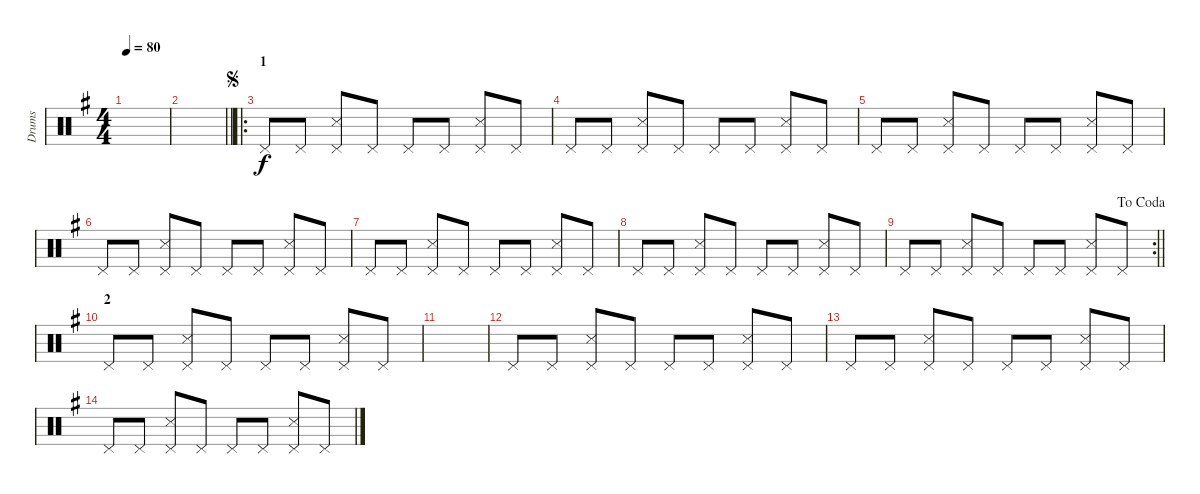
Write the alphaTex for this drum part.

\track ("Drums" "Drums") {instrument percussion}
\staff {score}
\articulation defaults
\ts (4 4)
\tempo 80
\clef neutral
\ks g
|
\barLineRight lightlight
|
\ro
\section ("" "1")
\jump segno "Pedal Hi-Hat (hit)".8 "Pedal Hi-Hat (hit)".8
("Pedal Hi-Hat (hit)" "Snare (side stick) 3").8 "Pedal Hi-Hat (hit)".8 "Pedal Hi-Hat (hit)".8 "Pedal Hi-Hat (hit)".8 ("Pedal Hi-Hat (hit)" "Snare (side stick) 3").8 "Pedal Hi-Hat (hit)".8 |
"Pedal Hi-Hat (hit)".8 "Pedal Hi-Hat (hit)".8 ("Pedal Hi-Hat (hit)" "Snare (side stick) 3").8 "Pedal Hi-Hat (hit)".8 "Pedal Hi-Hat (hit)".8 "Pedal Hi-Hat (hit)".8 ("Pedal Hi-Hat (hit)" "Snare (side stick) 3").8 "Pedal Hi-Hat (hit)".8 |
"Pedal Hi-Hat (hit)".8 "Pedal Hi-Hat (hit)".8 ("Pedal Hi-Hat (hit)" "Snare (side stick) 3").8 "Pedal Hi-Hat (hit)".8 "Pedal Hi-Hat (hit)".8 "Pedal Hi-Hat (hit)".8 ("Pedal Hi-Hat (hit)" "Snare (side stick) 3").8 "Pedal Hi-Hat (hit)".8 |
"Pedal Hi-Hat (hit)".8 "Pedal Hi-Hat (hit)".8 ("Pedal Hi-Hat (hit)" "Snare (side stick) 3").8 "Pedal Hi-Hat (hit)".8 "Pedal Hi-Hat (hit)".8 "Pedal Hi-Hat (hit)".8 ("Pedal Hi-Hat (hit)" "Snare (side stick) 3").8 "Pedal Hi-Hat (hit)".8 |
"Pedal Hi-Hat (hit)".8 "Pedal Hi-Hat (hit)".8 ("Pedal Hi-Hat (hit)" "Snare (side stick) 3").8 "Pedal Hi-Hat (hit)".8 "Pedal Hi-Hat (hit)".8 "Pedal Hi-Hat (hit)".8 ("Pedal Hi-Hat (hit)" "Snare (side stick) 3").8 "Pedal Hi-Hat (hit)".8 |
"Pedal Hi-Hat (hit)".8 "Pedal Hi-Hat (hit)".8 ("Pedal Hi-Hat (hit)" "Snare (side stick) 3").8 "Pedal Hi-Hat (hit)".8 "Pedal Hi-Hat (hit)".8 "Pedal Hi-Hat (hit)".8 ("Pedal Hi-Hat (hit)" "Snare (side stick) 3").8 "Pedal Hi-Hat (hit)".8 |
\rc 2
\jump dacoda
\barLineRight lightlight "Pedal Hi-Hat (hit)".8 "Pedal Hi-Hat (hit)".8
("Pedal Hi-Hat (hit)" "Snare (side stick) 3").8 "Pedal Hi-Hat (hit)".8 "Pedal Hi-Hat (hit)".8 "Pedal Hi-Hat (hit)".8 ("Pedal Hi-Hat (hit)" "Snare (side stick) 3").8 "Pedal Hi-Hat (hit)".8 |
\section ("" "2")
"Pedal Hi-Hat (hit)".8 "Pedal Hi-Hat (hit)".8 ("Pedal Hi-Hat (hit)" "Snare (side stick) 3").8 "Pedal Hi-Hat (hit)".8 "Pedal Hi-Hat (hit)".8 "Pedal Hi-Hat (hit)".8 ("Pedal Hi-Hat (hit)" "Snare (side stick) 3").8 "Pedal Hi-Hat (hit)".8 |
|
"Pedal Hi-Hat (hit)".8 "Pedal Hi-Hat (hit)".8 ("Pedal Hi-Hat (hit)" "Snare (side stick) 3").8 "Pedal Hi-Hat (hit)".8 "Pedal Hi-Hat (hit)".8 "Pedal Hi-Hat (hit)".8 ("Pedal Hi-Hat (hit)" "Snare (side stick) 3").8 "Pedal Hi-Hat (hit)".8 |
"Pedal Hi-Hat (hit)".8 "Pedal Hi-Hat (hit)".8 ("Pedal Hi-Hat (hit)" "Snare (side stick) 3").8 "Pedal Hi-Hat (hit)".8 "Pedal Hi-Hat (hit)".8 "Pedal Hi-Hat (hit)".8 ("Pedal Hi-Hat (hit)" "Snare (side stick) 3").8 "Pedal Hi-Hat (hit)".8 |
"Pedal Hi-Hat (hit)".8 "Pedal Hi-Hat (hit)".8 ("Pedal Hi-Hat (hit)" "Snare (side stick) 3").8 "Pedal Hi-Hat (hit)".8 "Pedal Hi-Hat (hit)".8 "Pedal Hi-Hat (hit)".8 ("Pedal Hi-Hat (hit)" "Snare (side stick) 3").8 "Pedal Hi-Hat (hit)".8
